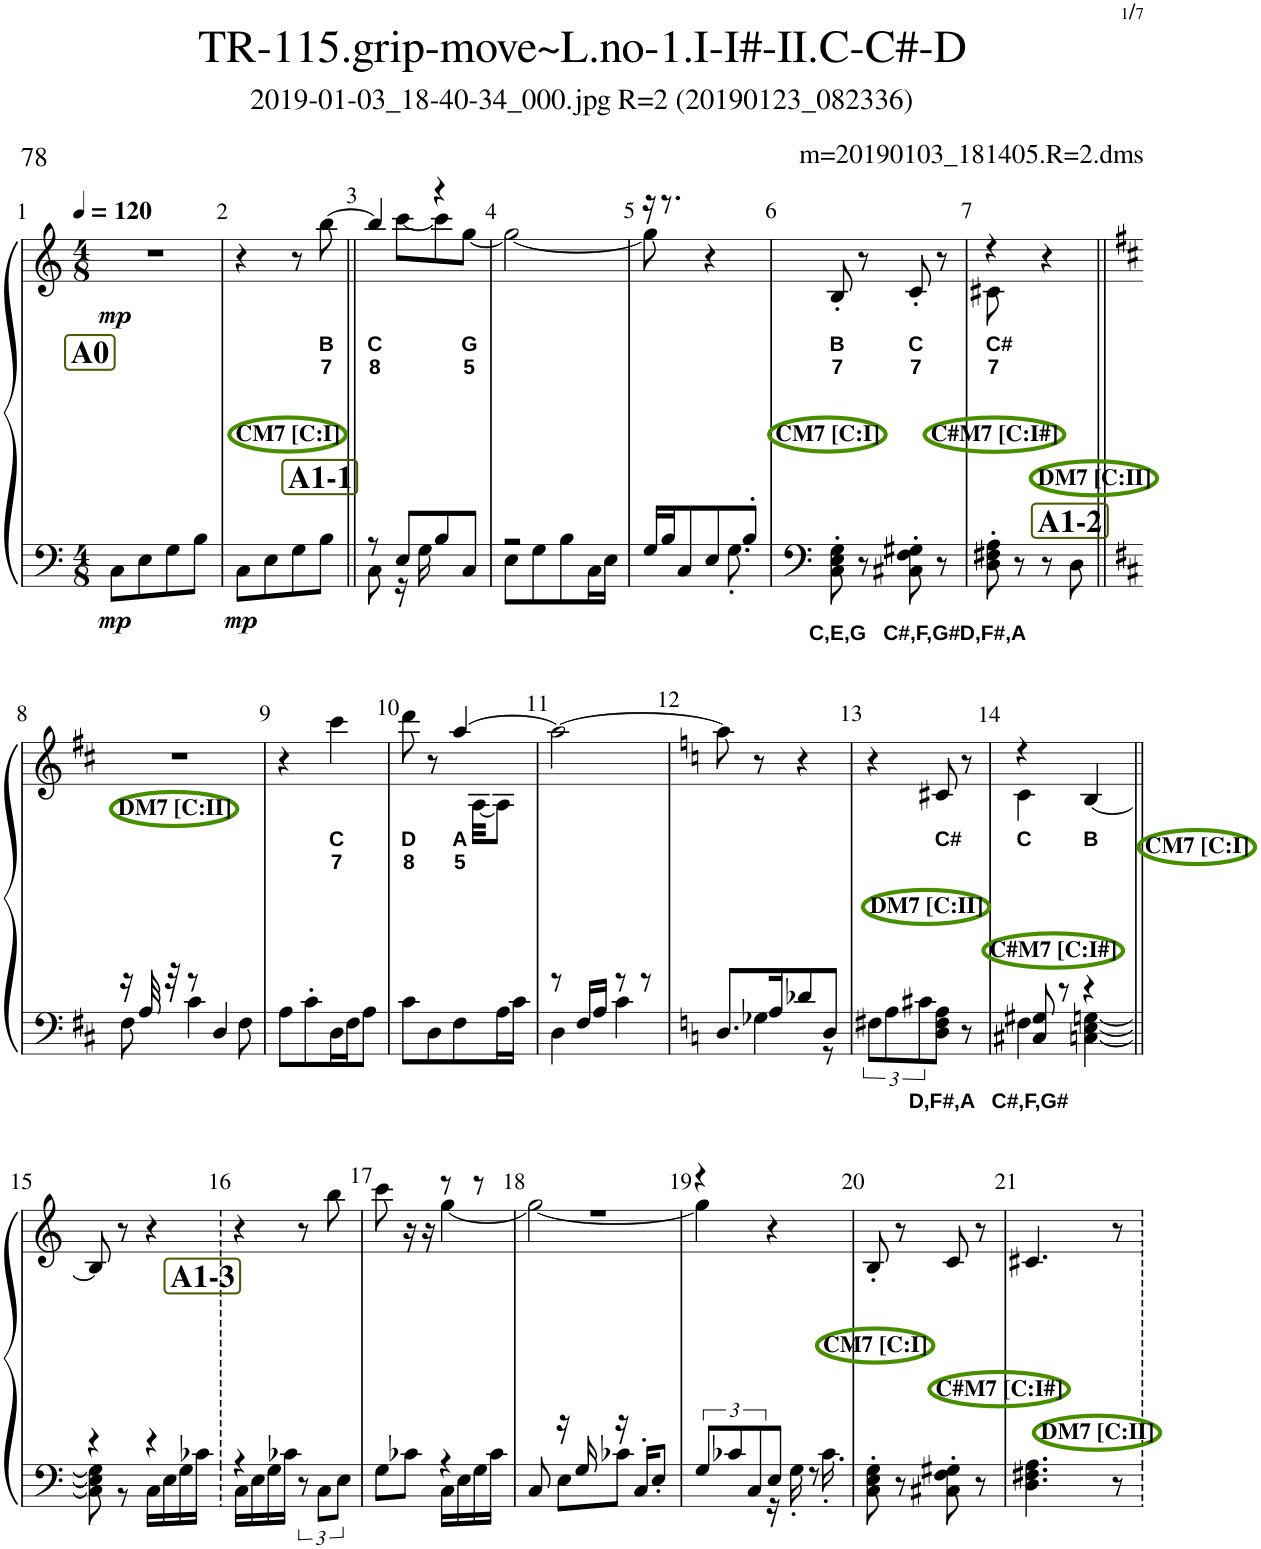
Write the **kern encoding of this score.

**kern	**text	**text	**kern	**text	**text	**text	**dynam
*part1	*part1	*part1	*part1	*part1	*part1	*part1	*part1
*staff2	*staff2	*staff2	*staff1	*staff1	*staff1	*staff1	*staff1/2
*I"ピアノ	*	*	*	*	*	*	*
*clefF4	*	*	*clefG2	*	*	*	*
*k[]	*	*	*k[]	*	*	*	*
*M4/8	*	*	*M4/8	*	*	*	*
*MM120	*	*	*MM120	*	*	*	*
!!LO:REH:place=s1:b:B:cj:fs=15:t=A0
=1	=1	=1	=1	=1	=1	=1	=1
!	!	!	!	!	!	!	!LO:DY:b=2
!	!	!	!	!	!	!	!LO:DY:n=1:b
8C\L	.	.	2r	.	.	.	mp mp
8E\	.	.	.	.	.	.	.
8G\	.	.	.	.	.	.	.
8B\J	.	.	.	.	.	.	.
!!LO:REH:place=s1:b:B:cj:fs=15:t=A1-1:qo=1.5
=2	=2	=2	=2	=2	=2	=2	=2
!	!	!	!LO:TX:b:B:t=CM7 [C&colon;I]	!	!	!	!
!	!	!	!	!	!	!	!LO:DY:b=2
8C\L	.	.	4r	.	.	.	mp
8E\	.	.	.	.	.	.	.
8G\	.	.	8r	.	.	.	.
!	!	!	!	!	!LO:LY:b	!LO:LY:b	!
8B\J	.	.	[8bb\	.	B	7	.
=3||	=3||	=3||	=3||	=3||	=3||	=3||	=3||
*^	*	*	*	*	*	*	*
!	!	!	!	!	!	!LO:LY:b	!LO:LY:b	!
*	*	*	*	*^	*	*	*	*
8r	8C\	.	.	4bb/]	8ryy	.	C	8	.
8E/L	16r	.	.	.	[8ccc\L	.	.	.	.
.	16G\	.	.	.	.	.	.	.	.
8B/	4ryy	.	.	4r	8ccc\]	.	.	.	.
!	!	!	!	!	!	!	!LO:LY:b	!LO:LY:b	!
8C/J	.	.	.	.	[8gg\J	.	G	5	.
*	*	*	*	*v	*v	*	*	*	*
=4	=4	=4	=4	=4	=4	=4	=4	=4
2r	8E\L	.	.	2gg\_	.	.	.	.
.	8G\	.	.	.	.	.	.	.
.	8B\	.	.	.	.	.	.	.
.	16C\L	.	.	.	.	.	.	.
.	16E\JJ	.	.	.	.	.	.	.
=5	=5	=5	=5	=5	=5	=5	=5	=5
*	*	*	*	*^	*	*	*	*
16G/LL	16ryy	.	.	16r	8gg\]	.	.	.	.
*v	*v	*	*	*	*	*	*	*	*
16B/J	.	.	8.r	.	.	.	.	.
8C/	.	.	.	4.ryy	.	.	.	.
8E/	.	.	4r	.	.	.	.	.
*^	*	*	*	*	*	*	*	*
.	8.G'\	.	.	.	.	.	.	.	.
8B'/J	.	.	.	.	.	.	.	.	.
*v	*v	*	*	*	*	*	*	*	*
*	*	*	*v	*v	*	*	*	*
=6	=6	=6	=6	=6	=6	=6	=6
!	!	!	!LO:TX:b:B:t=CM7 [C&colon;I]	!	!	!	!
!	!	!LO:LY:b	!	!	!LO:LY:b	!LO:LY:b	!
8C\' 8E\' 8G\'	.	C,E,G	8B'/	.	B	7	.
8r	.	.	8r	.	.	.	.
!	!	!	!LO:TX:b:B:t=C#M7 [C&colon;I#]	!	!	!	!
!	!	!LO:LY:b	!	!	!LO:LY:b	!LO:LY:b	!
8C#X\' 8F\' 8G#X\'	.	C#,F,G#	8c'/	.	C	7	.
8r	.	.	8r	.	.	.	.
!!LO:REH:place=s1:b:B:cj:fs=15:t=A1-2:qo=1.5
=7	=7	=7	=7	=7	=7	=7	=7
!	!	!	!LO:TX:b:B:t=DM7 [C&colon;II]	!	!	!	!
!	!	!LO:LY:b	!	!	!LO:LY:b	!LO:LY:b	!
*	*	*	*^	*	*	*	*
8D\' 8F#X\' 8A\'	.	D,F#,A	4r	8c#X\	.	C#	7	.
8r	.	.	.	4.ryy	.	.	.	.
8r	.	.	4r	.	.	.	.	.
8D\	.	.	.	.	.	.	.	.
*	*	*	*v	*v	*	*	*	*
!!LO:LB:g=z
=8||	=8||	=8||	=8||	=8||	=8||	=8||	=8||
*k[f#c#]	*	*	*k[f#c#]	*	*	*	*
*^	*	*	*	*	*	*	*
!	!	!	!	!LO:TX:b:B:t=DM7 [C&colon;II]	!	!	!	!
16r	8F#\	.	.	2r	.	.	.	.
32A/	.	.	.	.	.	.	.	.
32r	.	.	.	.	.	.	.	.
8r	4c#\	.	.	.	.	.	.	.
4D/	.	.	.	.	.	.	.	.
.	8F#\	.	.	.	.	.	.	.
*v	*v	*	*	*	*	*	*	*
=9	=9	=9	=9	=9	=9	=9	=9
8A\L	.	.	4r	.	.	.	.
8c#'\	.	.	.	.	.	.	.
!	!	!	!	!	!LO:LY:b	!LO:LY:b	!
16D\L	.	.	4ccc#\	.	C	7	.
16F#\J	.	.	.	.	.	.	.
8A\J	.	.	.	.	.	.	.
=10	=10	=10	=10	=10	=10	=10	=10
!	!	!	!	!	!LO:LY:b	!LO:LY:b	!
*	*	*	*^	*	*	*	*
8c#\L	.	.	8ddd\	16.ryy	.	D	8	.
*	*	*	*v	*v	*	*	*	*
8D\	.	.	8r	.	.	.	.
!	!	!	!	!	!LO:LY:b	!LO:LY:b	!
8F#\	.	.	[4aa/	.	A	5	.
*	*	*	*^	*	*	*	*
.	.	.	.	[32A\KKL	.	.	.	.
16A\L	.	.	.	8A\J]	.	.	.	.
16c#\JJ	.	.	.	.	.	.	.	.
*	*	*	*v	*v	*	*	*	*
=11	=11	=11	=11	=11	=11	=11	=11
*^	*	*	*	*	*	*	*
8r	4D\	.	.	2aa\_	.	.	.	.
16F#/LL	.	.	.	.	.	.	.	.
16A/JJ	.	.	.	.	.	.	.	.
8r	4c#\	.	.	.	.	.	.	.
8r	.	.	.	.	.	.	.	.
=12	=12	=12	=12	=12	=12	=12	=12	=12
*k[]	*	*	*	*k[]	*	*	*	*
8.D/L	8ryy	.	.	8aa\]	.	.	.	.
.	4G-X\	.	.	8r	.	.	.	.
16A/K	.	.	.	.	.	.	.	.
8d-X/	.	.	.	4r	.	.	.	.
8D/J	8r	.	.	.	.	.	.	.
*v	*v	*	*	*	*	*	*	*
=13	=13	=13	=13	=13	=13	=13	=13
12F#X\L	.	.	4r	.	.	.	.
12A\	.	.	.	.	.	.	.
12c#X\	.	.	.	.	.	.	.
!	!	!	!LO:TX:b:B:t=DM7 [C&colon;II]	!	!	!	!
!	!	!LO:LY:b	!	!	!LO:LY:b	!	!
8D\ 8F#\ 8A\J	.	D,F#,A	8c#X/	.	C#	.	.
8r	.	.	8r	.	.	.	.
=14	=14	=14	=14	=14	=14	=14	=14
!	!	!	!LO:TX:b:B:t=C#M7 [C&colon;I#]	!	!	!	!
!	!	!LO:LY:b	!	!	!LO:LY:b	!	!
*^	*	*	*^	*	*	*	*
8C#X/ 8G#X/	4F\	.	C#,F,G#	4r	4c\	.	C	.	.
8r	.	.	.	.	.	.	.	.	.
!	!	!	!	!LO:TX:b:B:t=CM7 [C&colon;I]	!	!	!	!	!
!	!	!	!	!	!	!	!LO:LY:b	!	!
4r	[4Cn\ [4E\ [4Gn\	.	.	[4B/	4ryy	.	B	.	.
*	*	*	*	*v	*v	*	*	*	*
!!LO:LB:g=z
!!LO:REH:place=s1:b:B:cj:fs=15:t=A1-3:qo=1
=15||	=15||	=15||	=15||	=15||	=15||	=15||	=15||	=15||
4r	8C\] 8E\] 8G\]	.	.	8B/]	.	.	.	.
.	8r	.	.	8r	.	.	.	.
4r	16C\LL	.	.	4r	.	.	.	.
.	16E\	.	.	.	.	.	.	.
.	16G\	.	.	.	.	.	.	.
.	16c-X\JJ	.	.	.	.	.	.	.
=16	=16	=16	=16	=16	=16	=16	=16	=16
4r	16C\LL	.	.	4r	.	.	.	.
.	16E\	.	.	.	.	.	.	.
.	16G\	.	.	.	.	.	.	.
.	16c-X\JJ	.	.	.	.	.	.	.
12r	4ryy	.	.	8r	.	.	.	.
12C\L	.	.	.	.	.	.	.	.
.	.	.	.	8bb\	.	.	.	.
12E\J	.	.	.	.	.	.	.	.
=17	=17	=17	=17	=17	=17	=17	=17	=17
*	*	*	*	*^	*	*	*	*
8G\L	4ryy	.	.	8ccc\	4ryy	.	.	.	.
8c-X\J	.	.	.	16r	.	.	.	.	.
.	.	.	.	16r	.	.	.	.	.
4r	16C\LL	.	.	8r	[4gg\	.	.	.	.
.	16E\	.	.	.	.	.	.	.	.
.	16G\	.	.	8r	.	.	.	.	.
.	16c-\JJ	.	.	.	.	.	.	.	.
=18	=18	=18	=18	=18	=18	=18	=18	=18	=18
8C/	8ryy	.	.	2r	2gg\_	.	.	.	.
16r	8E\L	.	.	.	.	.	.	.	.
16G/	.	.	.	.	.	.	.	.	.
16r	8c-X\J	.	.	.	.	.	.	.	.
16C'/KL	.	.	.	.	.	.	.	.	.
8E'/J	8ryy	.	.	.	.	.	.	.	.
=19	=19	=19	=19	=19	=19	=19	=19	=19	=19
12G/L	4ryy	.	.	4r	4gg\]	.	.	.	.
12c-X/	.	.	.	.	.	.	.	.	.
12C/	.	.	.	.	.	.	.	.	.
8E/J	16r	.	.	4r	4ryy	.	.	.	.
.	16G'\	.	.	.	.	.	.	.	.
8r	32ryy	.	.	.	.	.	.	.	.
.	16.c-'\	.	.	.	.	.	.	.	.
*	*	*	*	*v	*v	*	*	*	*
=20	=20	=20	=20	=20	=20	=20	=20	=20
!	!	!	!	!LO:TX:b:B:t=CM7 [C&colon;I]	!	!	!	!
*v	*v	*	*	*	*	*	*	*
8C\' 8E\' 8G\'	.	.	8B'/	.	.	.	.
8r	.	.	8r	.	.	.	.
!	!	!	!LO:TX:b:B:t=C#M7 [C&colon;I#]	!	!	!	!
8C#X\' 8F\' 8G#X\'	.	.	8c/	.	.	.	.
8r	.	.	8r	.	.	.	.
=21	=21	=21	=21	=21	=21	=21	=21
!	!	!	!LO:TX:b:B:t=DM7 [C&colon;II]	!	!	!	!
4.D\ 4.F#X\ 4.A\	.	.	4.c#X/	.	.	.	.
8r	.	.	8r	.	.	.	.
=	=	=	=	=	=	=	=
*-	*-	*-	*-	*-	*-	*-	*-
